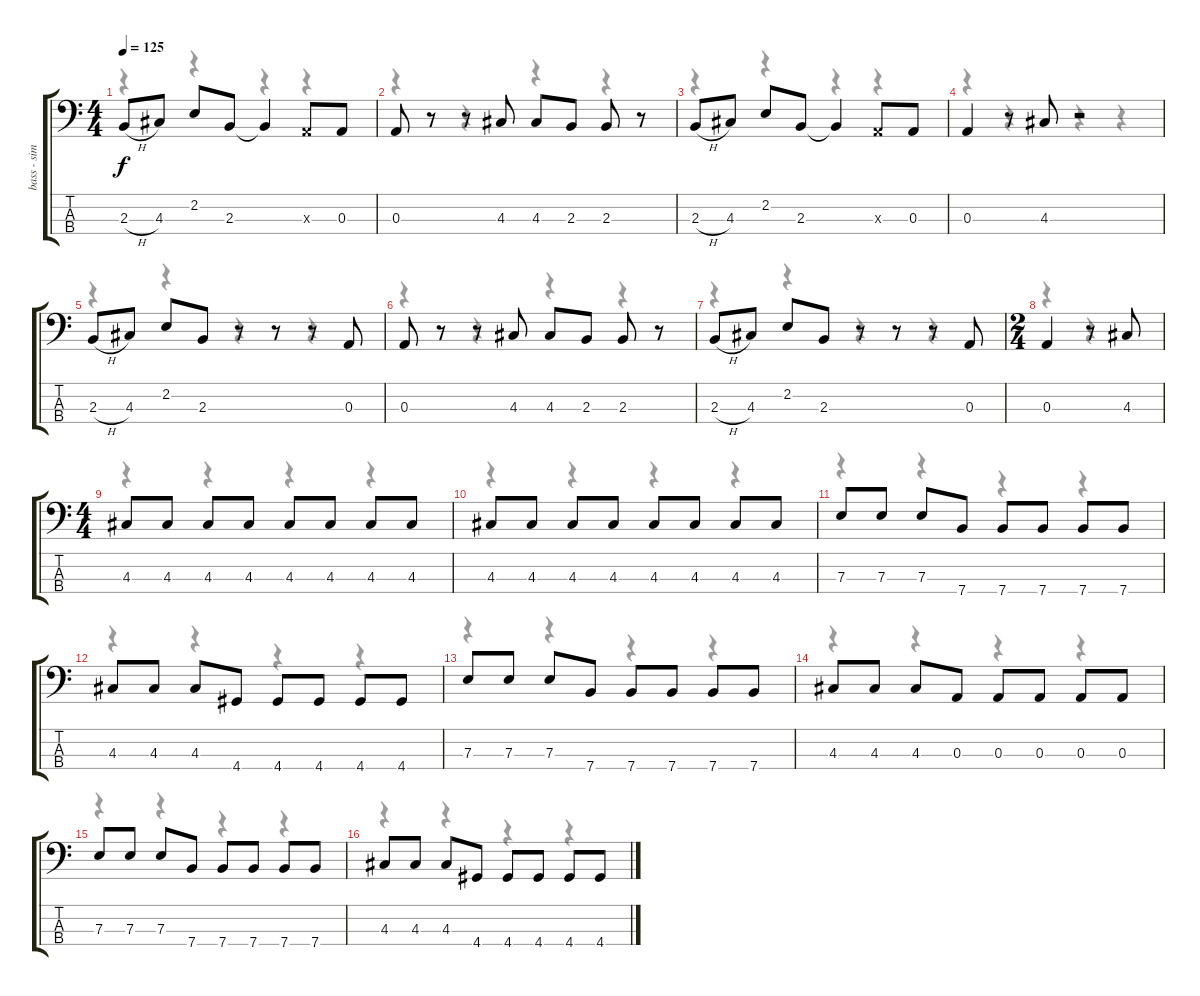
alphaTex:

\track ("bass - simple" "bass - sim") {mute instrument electricbasspick}
\staff {score tabs}
\tuning (G2 D2 A1 E1) {hide}
\voice
\ts (4 4)
\tempo 125
\clef f4
\ks c
2.3{h}.8{dy f} 4.3.8 2.2.8 2.3.8 2.3{t}.4 0.3{x}.8 0.3.8 |
0.3.8 r.8 r.8 4.3.8 4.3.8 2.3.8 2.3.8 r.8 |
2.3{h}.8 4.3.8 2.2.8 2.3.8 2.3{t}.4 0.3{x}.8 0.3.8 |
0.3.4 r.8 4.3.8 r.2 |
2.3{h}.8 4.3.8 2.2.8 2.3.8 r.8 r.8 r.8 0.3.8 |
0.3.8 r.8 r.8 4.3.8 4.3.8 2.3.8 2.3.8 r.8 |
2.3{h}.8 4.3.8 2.2.8 2.3.8 r.8 r.8 r.8 0.3.8 |
\ts (2 4)
0.3.4 r.8 4.3.8 |
\ts (4 4)
4.3.8 4.3.8 4.3.8 4.3.8 4.3.8 4.3.8 4.3.8 4.3.8 |
4.3.8 4.3.8 4.3.8 4.3.8 4.3.8 4.3.8 4.3.8 4.3.8 |
7.3.8 7.3.8 7.3.8 7.4.8 7.4.8 7.4.8 7.4.8 7.4.8 |
4.3.8 4.3.8 4.3.8 4.4.8 4.4.8 4.4.8 4.4.8 4.4.8 |
7.3.8 7.3.8 7.3.8 7.4.8 7.4.8 7.4.8 7.4.8 7.4.8 |
4.3.8 4.3.8 4.3.8 0.3.8 0.3.8 0.3.8 0.3.8 0.3.8 |
7.3.8 7.3.8 7.3.8 7.4.8 7.4.8 7.4.8 7.4.8 7.4.8 |
4.3.8 4.3.8 4.3.8 4.4.8 4.4.8 4.4.8 4.4.8 4.4.8
\voice
\clef f4
\ottava regular
\simile none
\ks c
r.4{dy f} r.4 r.4 r.4 |
r.4 r.4 r.4 r.4 |
r.4 r.4 r.4 r.4 |
r.4 r.4 r.4 r.4 |
r.4 r.4 r.4 r.4 |
r.4 r.4 r.4 r.4 |
r.4 r.4 r.4 r.4 |
r.4 r.4 |
r.4 r.4 r.4 r.4 |
r.4 r.4 r.4 r.4 |
r.4 r.4 r.4 r.4 |
r.4 r.4 r.4 r.4 |
r.4 r.4 r.4 r.4 |
r.4 r.4 r.4 r.4 |
r.4 r.4 r.4 r.4 |
r.4 r.4 r.4 r.4
